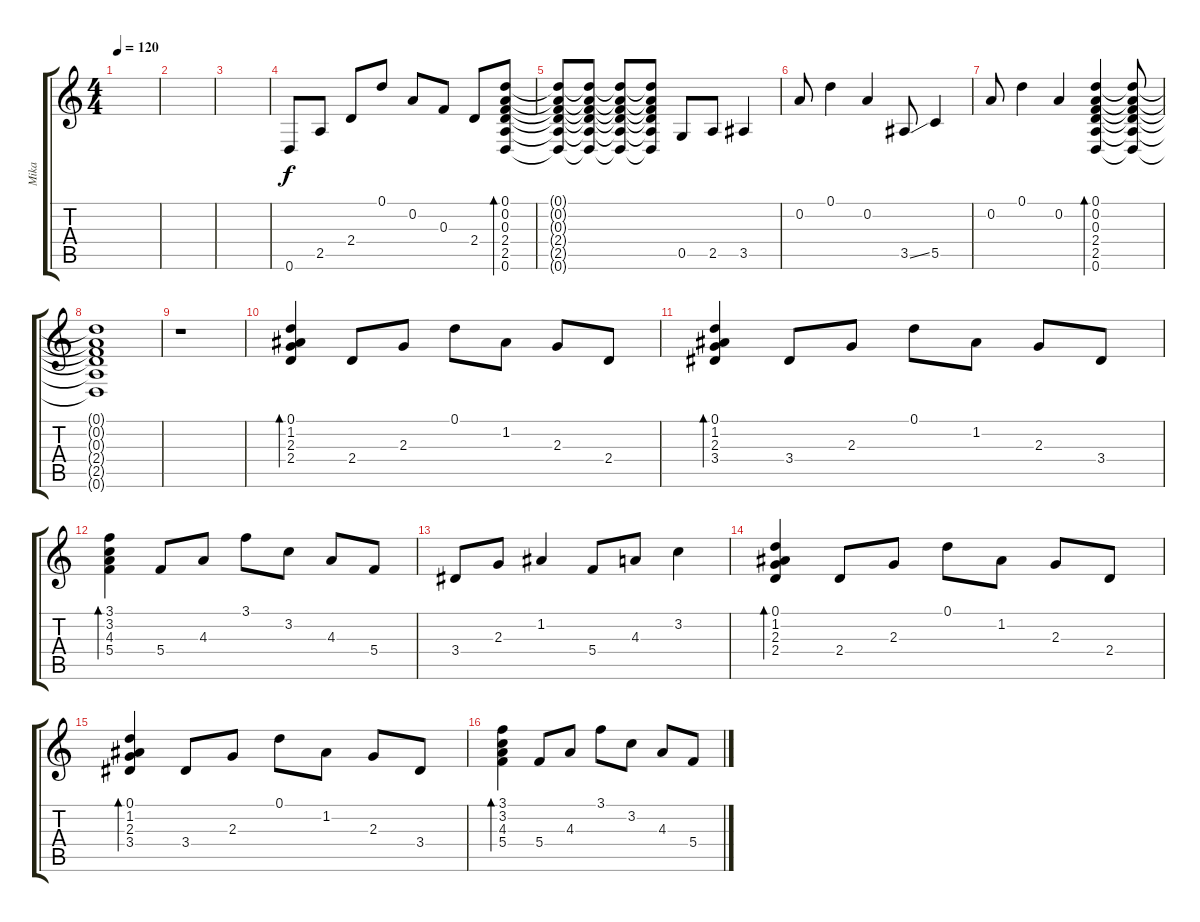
\track ("Mika" "Mika") {instrument electricguitarclean}
\staff {score tabs}
\tuning (D4 A3 F3 C3 G2 D2) {hide}
\ts (4 4)
\tempo 120
\clef g2
\ks c
|
|
|
0.6.8 2.5.8 2.4.8 0.1.8 0.2.8 0.3.8 2.4.8 (0.1 0.2 0.3 2.4 2.5 0.6).8{bd 480} |
(0.1{t} 0.2{t} 0.3{t} 2.4{t} 2.5{t} 0.6{t}).8 (0.1{t} 0.2{t} 0.3{t} 2.4{t} 2.5{t} 0.6{t}).8 (0.1{t} 0.2{t} 0.3{t} 2.4{t} 2.5{t} 0.6{t}).8 (0.1{t} 0.2{t} 0.3{t} 2.4{t} 2.5{t} 0.6{t}).8 0.5.8 2.5.8 3.5.4 |
0.2.8 0.1.4 0.2.4 3.5{ss}.8 5.5.4 |
0.2.8 0.1.4 0.2.4 (0.1 0.2 0.3 2.4 2.5 0.6).4{bd 480} (0.1{t} 0.2{t} 0.3{t} 2.4{t} 2.5{t} 0.6{t}).8 |
(0.1{t} 0.2{t} 0.3{t} 2.4{t} 2.5{t} 0.6{t}).1 |
r.1 |
(0.1 1.2 2.3 2.4).4{bd 480} 2.4.8 2.3.8 0.1.8 1.2.8 2.3.8 2.4.8 |
(0.1 1.2 2.3 3.4).4{bd 480} 3.4.8 2.3.8 0.1.8 1.2.8 2.3.8 3.4.8 |
(3.1 3.2 4.3 5.4).4{bd 480} 5.4.8 4.3.8 3.1.8 3.2.8 4.3.8 5.4.8 |
3.4.8 2.3.8 1.2.4 5.4.8 4.3.8 3.2.4 |
(0.1 1.2 2.3 2.4).4{bd 480} 2.4.8 2.3.8 0.1.8 1.2.8 2.3.8 2.4.8 |
(0.1 1.2 2.3 3.4).4{bd 480} 3.4.8 2.3.8 0.1.8 1.2.8 2.3.8 3.4.8 |
(3.1 3.2 4.3 5.4).4{bd 480} 5.4.8 4.3.8 3.1.8 3.2.8 4.3.8 5.4.8
